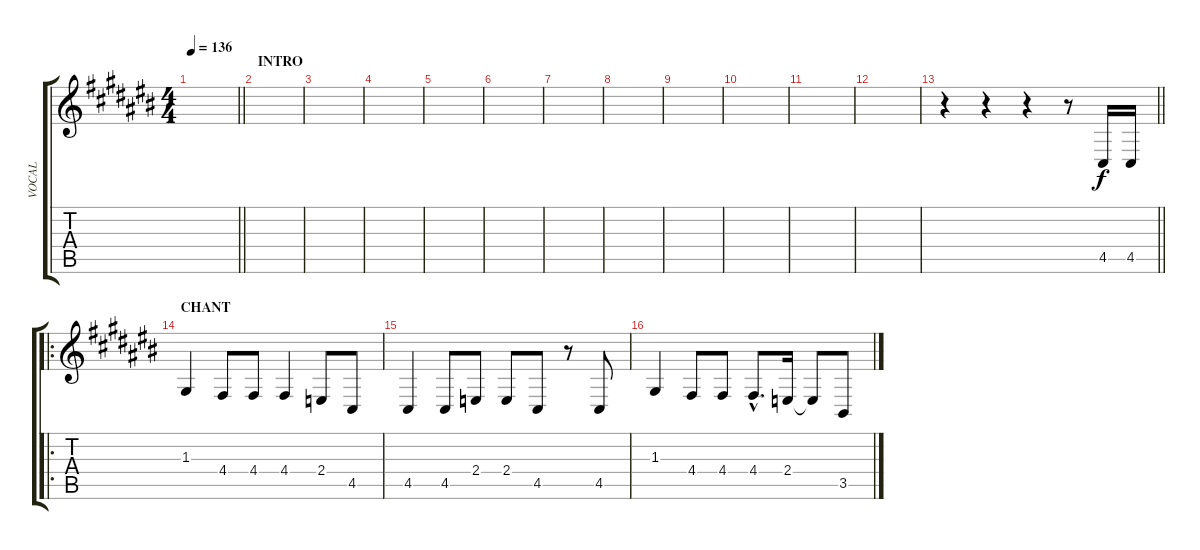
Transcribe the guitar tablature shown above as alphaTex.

\track ("VOCAL" "VOCAL") {instrument oboe}
\staff {score tabs}
\tuning (E4 B3 G3 D3 A2 E2) {hide}
\ts (4 4)
\tempo 136
\clef g2
\barLineRight lightlight
\ks c#
|
\section ("" "INTRO")
|
|
|
|
|
|
|
|
|
|
|
\barLineRight lightlight
r.4 r.4 r.4 r.8 4.5.16 4.5.16 |
\ro
\section ("" "CHANT")
1.3.4 4.4.8 4.4.8 4.4.4 2.4.8 4.5.8 |
4.5.4 4.5.8 2.4.8 2.4.8 4.5.8 r.8 4.5.8 |
1.3.4 4.4.8 4.4.8 4.4{hac}.8{d} 2.4.16 2.4{t}.8 3.5.8
